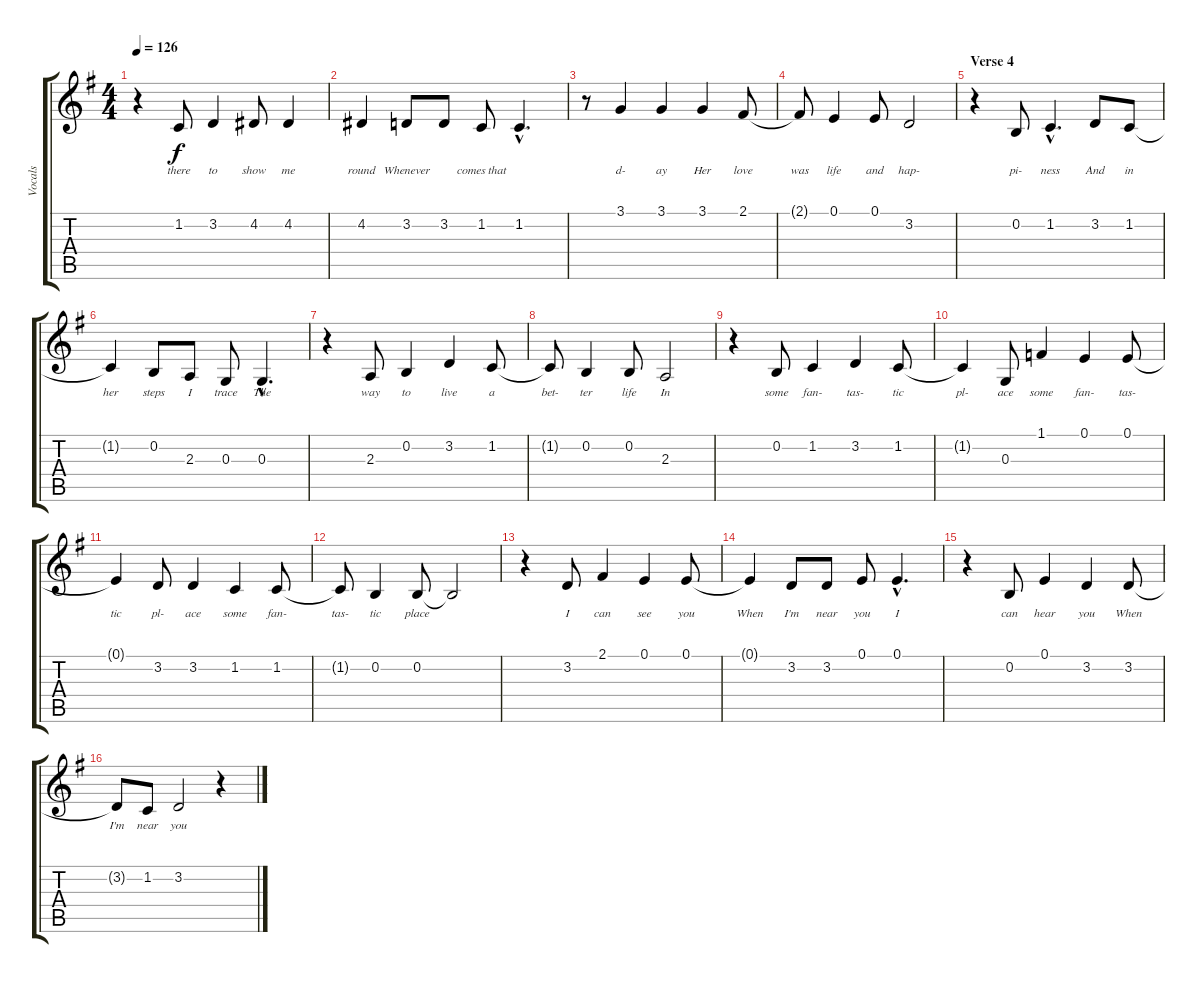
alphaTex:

\track ("Vocals" "Vocals") {instrument lead1square}
\staff {score tabs}
\tuning (E4 B3 G3 D3 A2 E2) {hide}
\ts (4 4)
\tempo 126
\clef g2
\ks g
r.4{dy f} 1.2.8{lyrics (0 "there") lyrics (1 "") lyrics (2 "") lyrics (3 "") lyrics (4 "")} 3.2.4{lyrics (0 "to") lyrics (1 "") lyrics (2 "") lyrics (3 "") lyrics (4 "")} 4.2.8{lyrics (0 "show") lyrics (1 "") lyrics (2 "") lyrics (3 "") lyrics (4 "")} 4.2.4{lyrics (0 "me") lyrics (1 "") lyrics (2 "") lyrics (3 "") lyrics (4 "")} |
4.2.4{lyrics (0 "round") lyrics (1 "") lyrics (2 "") lyrics (3 "") lyrics (4 "")} 3.2.8{lyrics (0 "Whenever") lyrics (1 "") lyrics (2 "") lyrics (3 "") lyrics (4 "")} 3.2.8{lyrics (0 "") lyrics (1 "") lyrics (2 "") lyrics (3 "") lyrics (4 "")} 1.2.8{lyrics (0 "comes that") lyrics (1 "") lyrics (2 "") lyrics (3 "") lyrics (4 "")} 1.2{hac}.4{d lyrics (0 "") lyrics (1 "") lyrics (2 "") lyrics (3 "") lyrics (4 "")} |
r.8 3.1.4{lyrics (0 "d-") lyrics (1 "") lyrics (2 "") lyrics (3 "") lyrics (4 "")} 3.1.4{lyrics (0 "ay") lyrics (1 "") lyrics (2 "") lyrics (3 "") lyrics (4 "")} 3.1.4{lyrics (0 "Her") lyrics (1 "") lyrics (2 "") lyrics (3 "") lyrics (4 "")} 2.1.8{lyrics (0 "love") lyrics (1 "") lyrics (2 "") lyrics (3 "") lyrics (4 "")} |
2.1{t}.8{lyrics (0 "was") lyrics (1 "") lyrics (2 "") lyrics (3 "") lyrics (4 "")} 0.1.4{lyrics (0 "life") lyrics (1 "") lyrics (2 "") lyrics (3 "") lyrics (4 "")} 0.1.8{lyrics (0 "and") lyrics (1 "") lyrics (2 "") lyrics (3 "") lyrics (4 "")} 3.2.2{lyrics (0 "hap-") lyrics (1 "") lyrics (2 "") lyrics (3 "") lyrics (4 "")} |
\section ("" "Verse 4")
r.4 0.2.8{lyrics (0 "pi-") lyrics (1 "") lyrics (2 "") lyrics (3 "") lyrics (4 "")} 1.2{hac}.4{d lyrics (0 "ness") lyrics (1 "") lyrics (2 "") lyrics (3 "") lyrics (4 "")} 3.2.8{lyrics (0 "And") lyrics (1 "") lyrics (2 "") lyrics (3 "") lyrics (4 "")} 1.2.8{lyrics (0 "in") lyrics (1 "") lyrics (2 "") lyrics (3 "") lyrics (4 "")} |
1.2{t}.4{lyrics (0 "her") lyrics (1 "") lyrics (2 "") lyrics (3 "") lyrics (4 "")} 0.2.8{lyrics (0 "steps") lyrics (1 "") lyrics (2 "") lyrics (3 "") lyrics (4 "")} 2.3.8{lyrics (0 "I") lyrics (1 "") lyrics (2 "") lyrics (3 "") lyrics (4 "")} 0.3.8{lyrics (0 "trace") lyrics (1 "") lyrics (2 "") lyrics (3 "") lyrics (4 "")} 0.3{hac}.4{d lyrics (0 "The") lyrics (1 "") lyrics (2 "") lyrics (3 "") lyrics (4 "")} |
r.4 2.3.8{lyrics (0 "way") lyrics (1 "") lyrics (2 "") lyrics (3 "") lyrics (4 "")} 0.2.4{lyrics (0 "to") lyrics (1 "") lyrics (2 "") lyrics (3 "") lyrics (4 "")} 3.2.4{lyrics (0 "live") lyrics (1 "") lyrics (2 "") lyrics (3 "") lyrics (4 "")} 1.2.8{lyrics (0 "a") lyrics (1 "") lyrics (2 "") lyrics (3 "") lyrics (4 "")} |
1.2{t}.8{lyrics (0 "bet-") lyrics (1 "") lyrics (2 "") lyrics (3 "") lyrics (4 "")} 0.2.4{lyrics (0 "ter") lyrics (1 "") lyrics (2 "") lyrics (3 "") lyrics (4 "")} 0.2.8{lyrics (0 "life") lyrics (1 "") lyrics (2 "") lyrics (3 "") lyrics (4 "")} 2.3.2{lyrics (0 "In") lyrics (1 "") lyrics (2 "") lyrics (3 "") lyrics (4 "")} |
r.4 0.2.8{lyrics (0 "some") lyrics (1 "") lyrics (2 "") lyrics (3 "") lyrics (4 "")} 1.2.4{lyrics (0 "fan-") lyrics (1 "") lyrics (2 "") lyrics (3 "") lyrics (4 "")} 3.2.4{lyrics (0 "tas-") lyrics (1 "") lyrics (2 "") lyrics (3 "") lyrics (4 "")} 1.2.8{lyrics (0 "tic") lyrics (1 "") lyrics (2 "") lyrics (3 "") lyrics (4 "")} |
1.2{t}.4{lyrics (0 "pl-") lyrics (1 "") lyrics (2 "") lyrics (3 "") lyrics (4 "")} 0.3.8{lyrics (0 "ace") lyrics (1 "") lyrics (2 "") lyrics (3 "") lyrics (4 "")} 1.1.4{lyrics (0 "some") lyrics (1 "") lyrics (2 "") lyrics (3 "") lyrics (4 "")} 0.1.4{lyrics (0 "fan-") lyrics (1 "") lyrics (2 "") lyrics (3 "") lyrics (4 "")} 0.1.8{lyrics (0 "tas-") lyrics (1 "") lyrics (2 "") lyrics (3 "") lyrics (4 "")} |
0.1{t}.4{lyrics (0 "tic") lyrics (1 "") lyrics (2 "") lyrics (3 "") lyrics (4 "")} 3.2.8{lyrics (0 "pl-") lyrics (1 "") lyrics (2 "") lyrics (3 "") lyrics (4 "")} 3.2.4{lyrics (0 "ace") lyrics (1 "") lyrics (2 "") lyrics (3 "") lyrics (4 "")} 1.2.4{lyrics (0 "some") lyrics (1 "") lyrics (2 "") lyrics (3 "") lyrics (4 "")} 1.2.8{lyrics (0 "fan-") lyrics (1 "") lyrics (2 "") lyrics (3 "") lyrics (4 "")} |
1.2{t}.8{lyrics (0 "tas-") lyrics (1 "") lyrics (2 "") lyrics (3 "") lyrics (4 "")} 0.2.4{lyrics (0 "tic") lyrics (1 "") lyrics (2 "") lyrics (3 "") lyrics (4 "")} 0.2.8{lyrics (0 "place") lyrics (1 "") lyrics (2 "") lyrics (3 "") lyrics (4 "")} 0.2{t}.2{lyrics (0 "") lyrics (1 "") lyrics (2 "") lyrics (3 "") lyrics (4 "")} |
r.4 3.2.8{lyrics (0 "I") lyrics (1 "") lyrics (2 "") lyrics (3 "") lyrics (4 "")} 2.1.4{lyrics (0 "can") lyrics (1 "") lyrics (2 "") lyrics (3 "") lyrics (4 "")} 0.1.4{lyrics (0 "see") lyrics (1 "") lyrics (2 "") lyrics (3 "") lyrics (4 "")} 0.1.8{lyrics (0 "you") lyrics (1 "") lyrics (2 "") lyrics (3 "") lyrics (4 "")} |
0.1{t}.4{lyrics (0 "When") lyrics (1 "") lyrics (2 "") lyrics (3 "") lyrics (4 "")} 3.2.8{lyrics (0 "I'm") lyrics (1 "") lyrics (2 "") lyrics (3 "") lyrics (4 "")} 3.2.8{lyrics (0 "near") lyrics (1 "") lyrics (2 "") lyrics (3 "") lyrics (4 "")} 0.1.8{lyrics (0 "you") lyrics (1 "") lyrics (2 "") lyrics (3 "") lyrics (4 "")} 0.1{hac}.4{d lyrics (0 "I") lyrics (1 "") lyrics (2 "") lyrics (3 "") lyrics (4 "")} |
r.4 0.2.8{lyrics (0 "can") lyrics (1 "") lyrics (2 "") lyrics (3 "") lyrics (4 "")} 0.1.4{lyrics (0 "hear") lyrics (1 "") lyrics (2 "") lyrics (3 "") lyrics (4 "")} 3.2.4{lyrics (0 "you") lyrics (1 "") lyrics (2 "") lyrics (3 "") lyrics (4 "")} 3.2.8{lyrics (0 "When") lyrics (1 "") lyrics (2 "") lyrics (3 "") lyrics (4 "")} |
3.2{t}.8{lyrics (0 "I'm") lyrics (1 "") lyrics (2 "") lyrics (3 "") lyrics (4 "")} 1.2.8{lyrics (0 "near") lyrics (1 "") lyrics (2 "") lyrics (3 "") lyrics (4 "")} 3.2.2{lyrics (0 "you") lyrics (1 "") lyrics (2 "") lyrics (3 "") lyrics (4 "")} r.4
